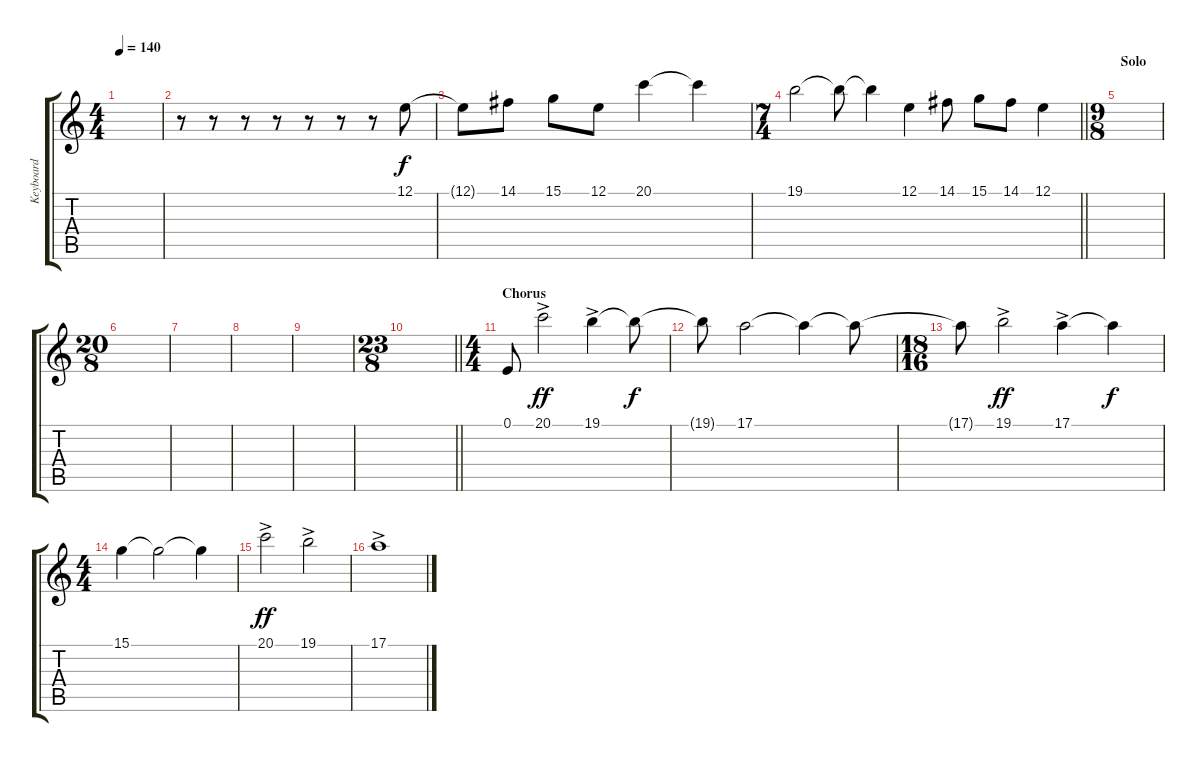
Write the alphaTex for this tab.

\track ("Keyboard" "Keyboard") {instrument pad8sweep}
\staff {score tabs}
\tuning (E4 B3 G3 D3 A2 E2) {hide}
\ts (4 4)
\tempo 140
\clef g2
\ks c
|
r.8 r.8 r.8 r.8 r.8 r.8 r.8 12.1.8{instrument fx7echoes} |
12.1{t}.8 14.1.8 15.1.8 12.1.8 20.1.4 20.1{t}.4 |
\ts (7 4)
\barLineRight lightlight
19.1.2 19.1{t}.8 19.1{t}.4 12.1.4 14.1.8 15.1.8 14.1.8 12.1.4 |
\ts (9 8)
\section ("" "Solo")
|
\ts (20 8)
|
|
|
|
\ts (23 8)
\barLineRight lightlight
|
\ts (4 4)
\section ("" "Chorus")
0.1.8{instrument pad8sweep} 20.1{ac}.2{dy ff} 19.1{ac}.4 19.1{t}.8{dy f} |
19.1{t}.8 17.1.2 17.1{t}.4 17.1{t}.8 |
\ts (18 16)
17.1{t}.8 19.1{ac}.2{dy ff} 17.1{ac}.4 17.1{t}.4{dy f} |
\ts (4 4)
15.1.4 15.1{t}.2 15.1{t}.4 |
20.1{ac}.2{dy ff} 19.1{ac}.2 |
17.1{ac}.1
